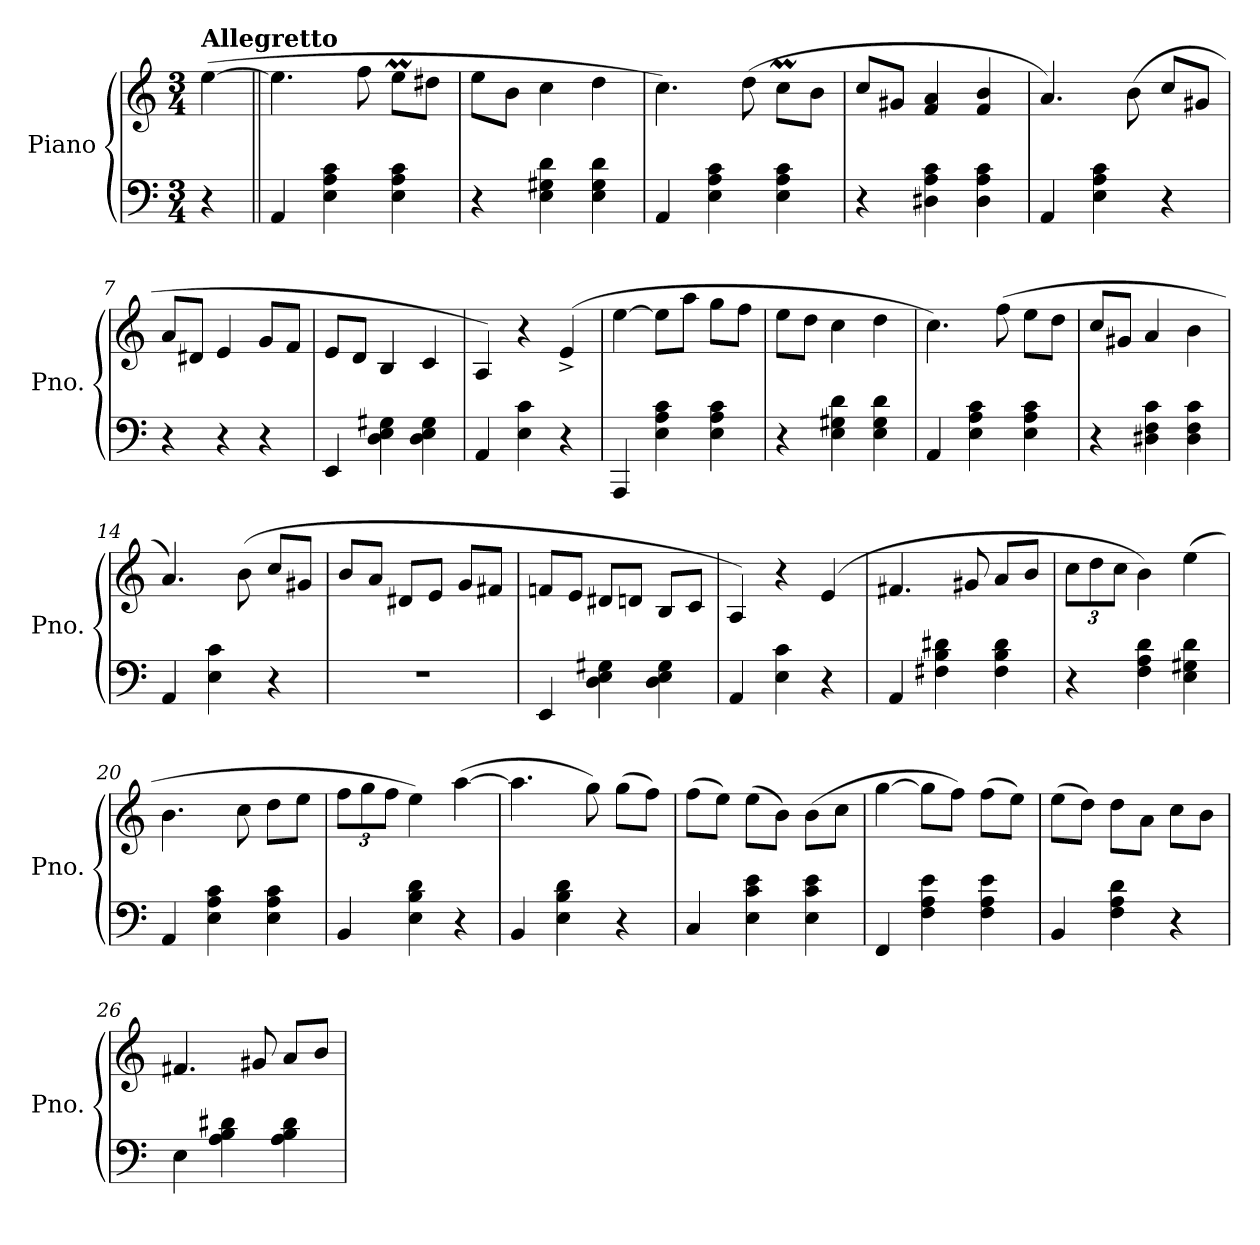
**kern	**kern
*part1	*part1
*staff2	*staff1
*I"Piano	*
*I'Pno.	*
*clefF4	*clefG2
*k[]	*k[]
*M3/4	*M3/4
*MM85	*MM85
=1	=1
!	!LO:TX:a:B:t=Allegretto
4r	([4ee\
=2||	=2||
4AA/	4.ee\]
4E\ 4A\ 4c\	.
.	8ff\
4E\ 4A\ 4c\	8eem\L
.	8dd#X\J
=3	=3
4r	8ee\L
.	8b\J
4E\ 4G#X\ 4d\	4cc\
4E\ 4G#\ 4d\	4dd\
=4	=4
4AA/	4.cc\)
4E\ 4A\ 4c\	.
.	(8dd\
4E\ 4A\ 4c\	8ccM\L
.	8b\J
=5	=5
4r	8cc/L
.	8g#X/J
4D#X\ 4A\ 4c\	4f/ 4a/
4D#\ 4A\ 4c\	4f/ 4b/
=6	=6
4AA/	4.a/)
4E\ 4A\ 4c\	.
.	(8b\
4r	8cc/L
.	8g#X/J
=7	=7
4r	8a/L
.	8d#X/J
4r	4e/
4r	8g/L
.	8f/J
=8	=8
4EE/	8e/L
.	8d/J
4D\ 4E\ 4G#X\	4B/
4D\ 4E\ 4G#\	4c/
!!LO:LB:g=z
=9	=9
4AA/	4A/)
4E\ 4c\	4r
4r	(4e^/
=10	=10
4AAA/	[4ee\
4E\ 4A\ 4c\	8ee\L]
.	8aa\J
4E\ 4A\ 4c\	8gg\L
.	8ff\J
=11	=11
4r	8ee\L
.	8dd\J
4E\ 4G#X\ 4d\	4cc\
4E\ 4G#\ 4d\	4dd\
=12	=12
4AA/	4.cc\)
4E\ 4A\ 4c\	.
.	(8ff\
4E\ 4A\ 4c\	8ee\L
.	8dd\J
=13	=13
4r	8cc/L
.	8g#X/J
4D#X\ 4F\ 4c\	4a/
4D#\ 4F\ 4c\	4b\
=14	=14
4AA/	4.a/)
4E\ 4c\	.
.	(8b\
4r	8cc/L
.	8g#X/J
=15	=15
2.r	8b/L
.	8a/J
.	8d#X/L
.	8e/J
.	8g/L
.	8f#X/J
!!LO:LB:g=z
=16	=16
4EE/	8fn/L
.	8e/J
4D\ 4E\ 4G#X\	8d#X/L
.	8dn/J
4D\ 4E\ 4G#\	8B/L
.	8c/J
=17	=17
4AA/	4A/)
4E\ 4c\	4r
4r	(4e/
=18	=18
4AA/	4.f#X/
4F#X\ 4B\ 4d#X\	.
.	8g#X/
4F#\ 4B\ 4d#\	8a/L
.	8b/J
=19	=19
*	*Xbrackettup
4r	12cc\L
.	12dd\
.	12cc\J
4F\ 4A\ 4d\	4b\)
4E\ 4G#X\ 4d\	(4ee\
=20	=20
4AA/	4.b\
4E\ 4A\ 4c\	.
.	8cc\
4E\ 4A\ 4c\	8dd\L
.	8ee\J
=21	=21
4BB/	12ff\L
.	12gg\
.	12ff\J
4E\ 4B\ 4d\	4ee\)
4r	([4aa\
=22	=22
4BB/	4.aa\]
4E\ 4B\ 4d\	.
.	8gg\)
4r	(8gg\L
.	8ff\J)
!!LO:LB:g=z
=23	=23
4C/	(8ff\L
.	8ee\J)
4E\ 4c\ 4e\	(8ee\L
.	8b\J)
4E\ 4c\ 4e\	(8b\L
.	8cc\J
=24	=24
4FF/	[4gg\
4F\ 4A\ 4e\	8gg\L]
.	8ff\J)
4F\ 4A\ 4e\	(8ff\L
.	8ee\J)
=25	=25
4BB/	(8ee\L
.	8dd\J)
4F\ 4A\ 4d\	8dd\L
.	8a\J
4r	8cc\L
.	8b\J
=26	=26
4E\	4.f#X/
4A\ 4B\ 4d#X\	.
.	8g#X/
4A\ 4B\ 4d#\	8a/L
.	8b/J
=	=
*-	*-
